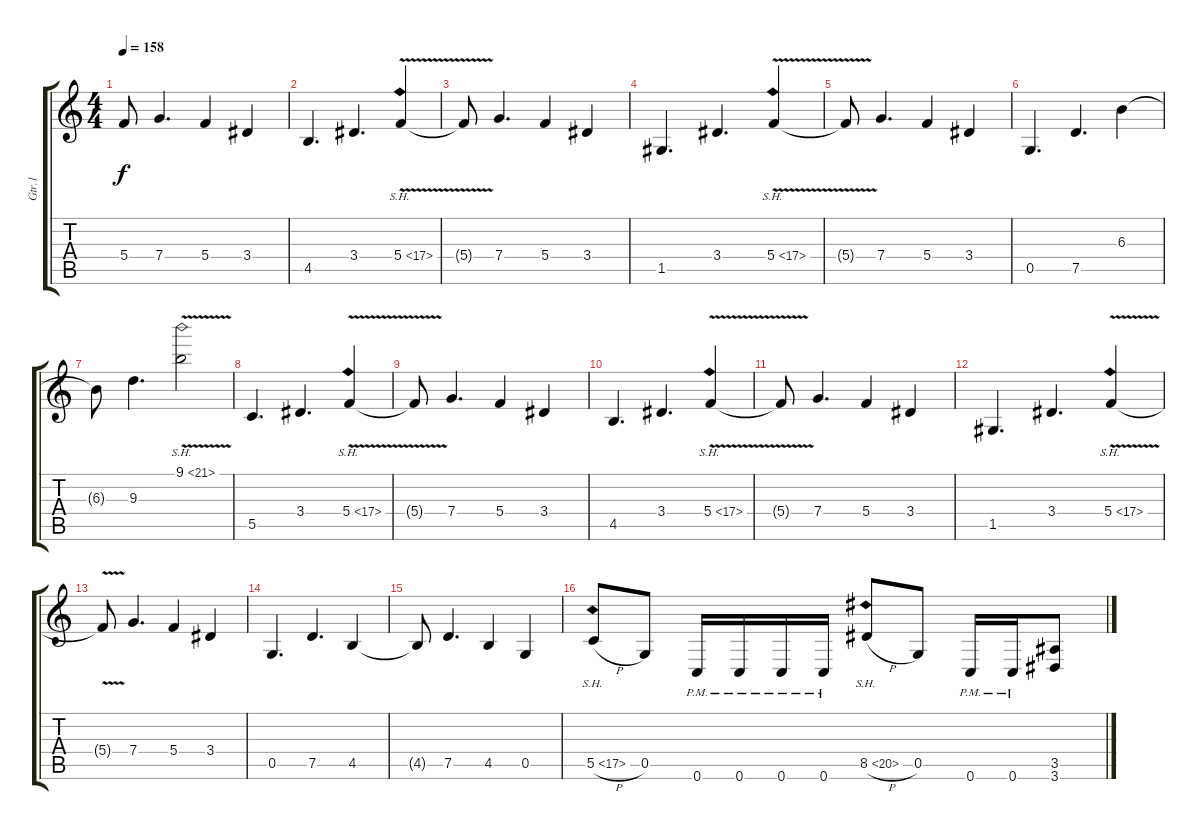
\track ("Gtr.1" "Gtr.1") {instrument distortionguitar}
\staff {score tabs}
\tuning (D4 A3 F3 C3 G2 C2) {hide}
\ts (4 4)
\tempo 158
\clef g2
\ks c
5.4{t}.8{dy f} 7.4.4{d} 5.4.4 3.4.4 |
4.5.4{d} 3.4.4{d} 5.4{sh 12 v}.4 |
5.4{t}.8 7.4.4{d} 5.4.4 3.4.4 |
1.5.4{d} 3.4.4{d} 5.4{sh 12 v}.4 |
5.4{t}.8 7.4.4{d} 5.4.4 3.4.4 |
0.5.4{d balance 8} 7.5.4{d} 6.3.4 |
6.3{t}.8 9.3.4{d} 9.1{sh 12 v}.2 |
5.5.4{d} 3.4.4{d} 5.4{sh 12 v}.4 |
5.4{t}.8 7.4.4{d} 5.4.4 3.4.4 |
4.5.4{d} 3.4.4{d} 5.4{sh 12 v}.4 |
5.4{t}.8 7.4.4{d} 5.4.4 3.4.4 |
1.5.4{d} 3.4.4{d} 5.4{sh 12 v}.4 |
5.4{t}.8 7.4.4{d} 5.4.4 3.4.4 |
0.5.4{d} 7.5.4{d} 4.5.4 |
4.5{t}.8 7.5.4{d} 4.5.4 0.5.4 |
5.5{sh 12 h}.8{balance 14} 0.5.8 0.6{pm}.16 0.6{pm}.16 0.6{pm}.16 0.6{pm}.16 8.5{sh 12 h}.8 0.5.8 0.6{pm}.16 0.6{pm}.16 (3.5 3.6).8
